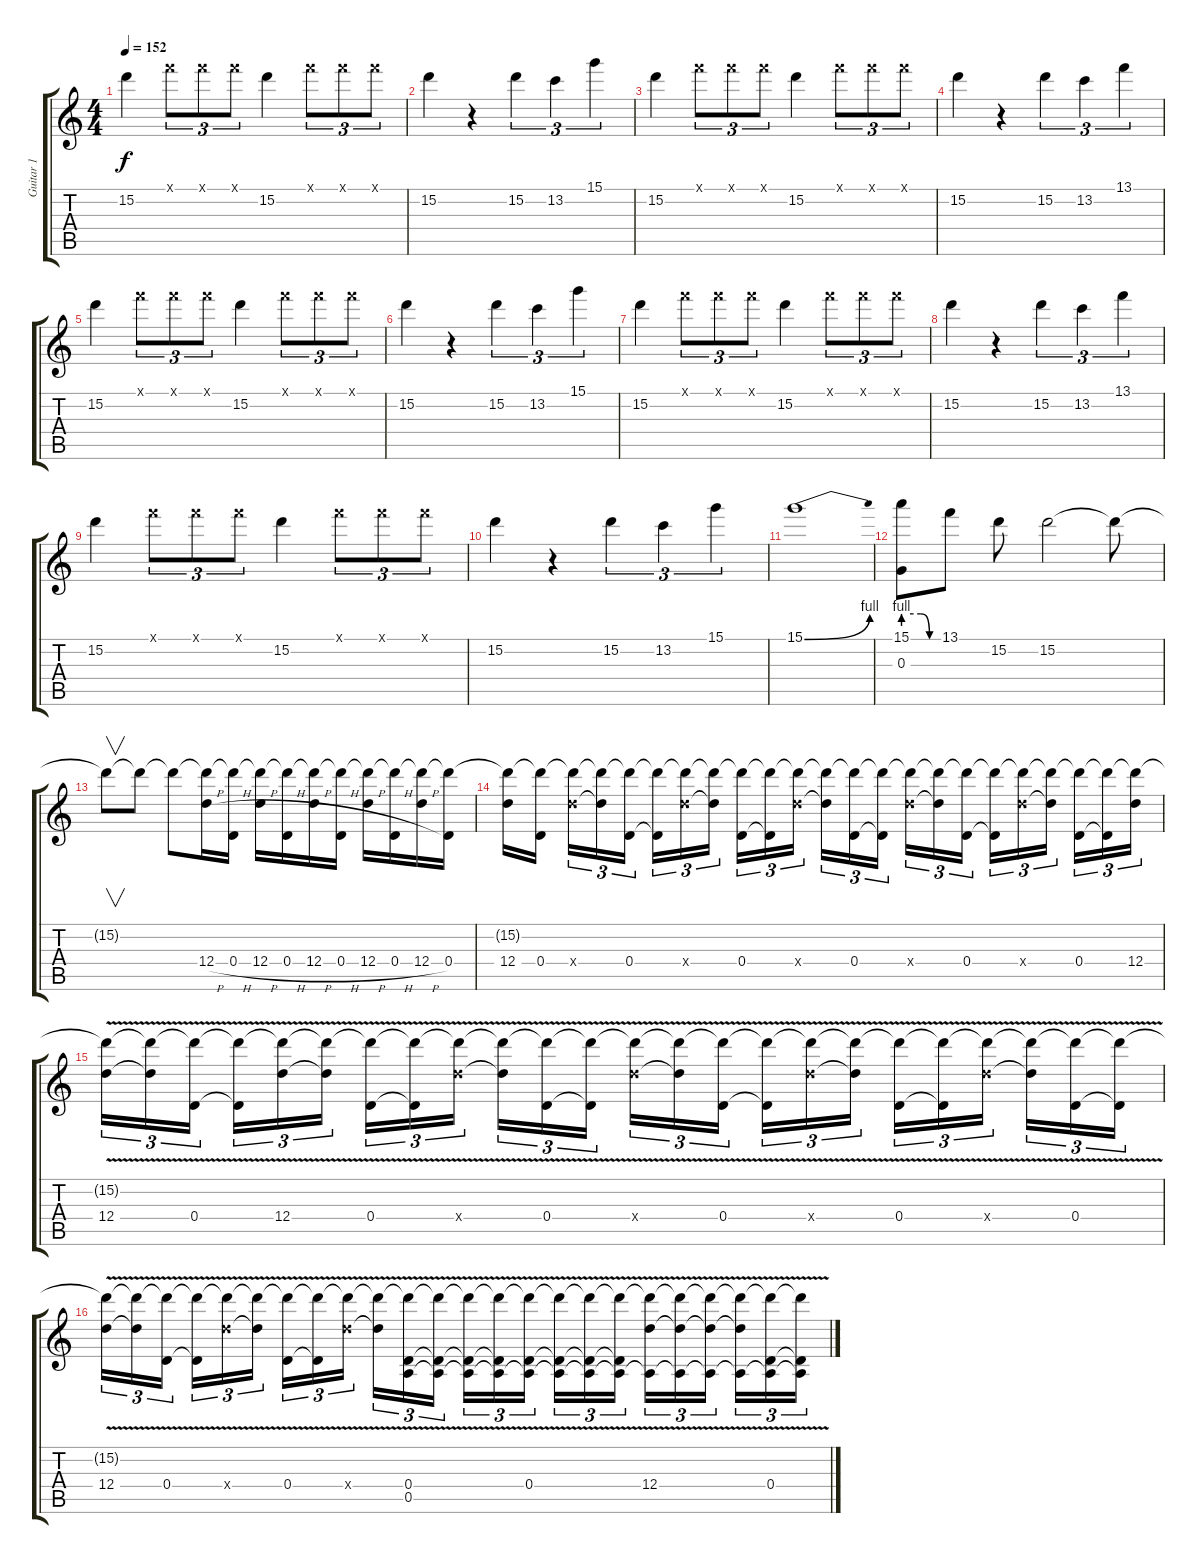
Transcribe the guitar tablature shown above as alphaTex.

\track ("Guitar 1" "Guitar 1") {instrument overdrivenguitar}
\staff {score tabs}
\tuning (E4 B3 G3 D3 A2 E2) {hide}
\ts (4 4)
\tempo 152
\clef g2
\ks c
15.2.4{dy f} 13.1{x}.8{tu (3 2)} 13.1{x}.8{tu (3 2)} 13.1{x}.8{tu (3 2)} 15.2.4 13.1{x}.8{tu (3 2)} 13.1{x}.8{tu (3 2)} 13.1{x}.8{tu (3 2)} |
15.2.4 r.4 15.2.4{tu (3 2)} 13.2.4{tu (3 2)} 15.1.4{tu (3 2)} |
15.2.4 13.1{x}.8{tu (3 2)} 13.1{x}.8{tu (3 2)} 13.1{x}.8{tu (3 2)} 15.2.4 13.1{x}.8{tu (3 2)} 13.1{x}.8{tu (3 2)} 13.1{x}.8{tu (3 2)} |
15.2.4 r.4 15.2.4{tu (3 2)} 13.2.4{tu (3 2)} 13.1.4{tu (3 2)} |
15.2.4 13.1{x}.8{tu (3 2)} 13.1{x}.8{tu (3 2)} 13.1{x}.8{tu (3 2)} 15.2.4 13.1{x}.8{tu (3 2)} 13.1{x}.8{tu (3 2)} 13.1{x}.8{tu (3 2)} |
15.2.4 r.4 15.2.4{tu (3 2)} 13.2.4{tu (3 2)} 15.1.4{tu (3 2)} |
15.2.4 13.1{x}.8{tu (3 2)} 13.1{x}.8{tu (3 2)} 13.1{x}.8{tu (3 2)} 15.2.4 13.1{x}.8{tu (3 2)} 13.1{x}.8{tu (3 2)} 13.1{x}.8{tu (3 2)} |
15.2.4 r.4 15.2.4{tu (3 2)} 13.2.4{tu (3 2)} 13.1.4{tu (3 2)} |
15.2.4 13.1{x}.8{tu (3 2)} 13.1{x}.8{tu (3 2)} 13.1{x}.8{tu (3 2)} 15.2.4 13.1{x}.8{tu (3 2)} 13.1{x}.8{tu (3 2)} 13.1{x}.8{tu (3 2)} |
15.2.4 r.4 15.2.4{tu (3 2)} 13.2.4{tu (3 2)} 15.1.4{tu (3 2)} |
15.1{be (bend 0 0 60 4)}.1 |
(15.1{be (custom 0 4 30 4 45 0 60 0)} 0.3).8 13.1.8 15.2.8 15.2.2 15.2{t}.8 |
15.2{t}.8{v} 15.2{t}.8 15.2{t}.8 (15.2{t} 12.4{h}).16 (15.2{t} 0.4{h}).16 (15.2{t} 12.4{h}).16 (15.2{t} 0.4{h}).16 (15.2{t} 12.4{h}).16 (15.2{t} 0.4{h}).16 (15.2{t} 12.4{h}).16 (15.2{t} 0.4{h}).16 (15.2{t} 12.4{h}).16 (15.2{t} 0.4).16 |
(15.2{t} 12.4).16 (15.2{t} 0.4).16{beam splitsecondary} (15.2{t} 12.4{x}).16{tu (3 2)} (15.2{t} 12.4{t}).16{tu (3 2)} (15.2{t} 0.4).16{tu (3 2)} (15.2{t} 0.4{t}).16{tu (3 2)} (15.2{t} 12.4{x}).16{tu (3 2)} (15.2{t} 12.4{t}).16{tu (3 2) beam splitsecondary} (15.2{t} 0.4).16{tu (3 2)} (15.2{t} 0.4{t}).16{tu (3 2)} (15.2{t} 12.4{x}).16{tu (3 2)} (15.2{t} 12.4{t}).16{tu (3 2)} (15.2{t} 0.4).16{tu (3 2)} (15.2{t} 0.4{t}).16{tu (3 2) beam splitsecondary} (15.2{t} 12.4{x}).16{tu (3 2)} (15.2{t} 12.4{t}).16{tu (3 2)} (15.2{t} 0.4).16{tu (3 2)} (15.2{t} 0.4{t}).16{tu (3 2)} (15.2{t} 12.4{x}).16{tu (3 2)} (15.2{t} 12.4{t}).16{tu (3 2) beam splitsecondary} (15.2{t} 0.4).16{tu (3 2)} (15.2{t} 0.4{t}).16{tu (3 2)} (15.2{t} 12.4).16{tu (3 2)} |
(15.2{v t} 12.4).16{tu (3 2)} (15.2{v t} 12.4{t}).16{tu (3 2)} (15.2{v t} 0.4).16{tu (3 2) beam splitsecondary} (15.2{v t} 0.4{t}).16{tu (3 2)} (15.2{v t} 12.4).16{tu (3 2)} (15.2{v t} 12.4{t}).16{tu (3 2)} (15.2{v t} 0.4).16{tu (3 2)} (15.2{v t} 0.4{t}).16{tu (3 2)} (15.2{v t} 12.4{x}).16{tu (3 2) beam splitsecondary} (15.2{v t} 12.4{t}).16{tu (3 2)} (15.2{v t} 0.4).16{tu (3 2)} (15.2{v t} 0.4{t}).16{tu (3 2)} (15.2{v t} 12.4{x}).16{tu (3 2)} (15.2{v t} 12.4{t}).16{tu (3 2)} (15.2{v t} 0.4).16{tu (3 2) beam splitsecondary} (15.2{v t} 0.4{t}).16{tu (3 2)} (15.2{v t} 12.4{x}).16{tu (3 2)} (15.2{v t} 12.4{t}).16{tu (3 2)} (15.2{v t} 0.4).16{tu (3 2)} (15.2{v t} 0.4{t}).16{tu (3 2)} (15.2{v t} 12.4{x}).16{tu (3 2) beam splitsecondary} (15.2{v t} 12.4{t}).16{tu (3 2)} (15.2{v t} 0.4).16{tu (3 2)} (15.2{v t} 0.4{t}).16{tu (3 2)} |
(15.2{v t} 12.4).16{tu (3 2)} (15.2{v t} 12.4{t}).16{tu (3 2)} (15.2{v t} 0.4).16{tu (3 2) beam splitsecondary} (15.2{v t} 0.4{t}).16{tu (3 2)} (15.2{v t} 12.4{x}).16{tu (3 2)} (15.2{v t} 12.4{t}).16{tu (3 2)} (15.2{v t} 0.4).16{tu (3 2)} (15.2{v t} 0.4{t}).16{tu (3 2)} (15.2{v t} 12.4{x}).16{tu (3 2) beam splitsecondary} (15.2{v t} 12.4{t}).16{tu (3 2)} (15.2{v t} 0.4 0.5).16{tu (3 2)} (15.2{v t} 0.4{t} 0.5{t}).16{tu (3 2)} (15.2{v t} 0.4{t} 0.5{t}).16{tu (3 2)} (15.2{v t} 0.4{t} 0.5{t}).16{tu (3 2)} (15.2{v t} 0.4 0.5{t}).16{tu (3 2) beam splitsecondary} (15.2{v t} 0.4{t} 0.5{t}).16{tu (3 2)} (15.2{v t} 0.4{t} 0.5{t}).16{tu (3 2)} (15.2{v t} 0.4{t} 0.5{t}).16{tu (3 2)} (15.2{v t} 12.4 0.5{t}).16{tu (3 2)} (15.2{v t} 12.4{t} 0.5{t}).16{tu (3 2)} (15.2{v t} 12.4{t} 0.5{t}).16{tu (3 2) beam splitsecondary} (15.2{v t} 12.4{t} 0.5{t}).16{tu (3 2)} (15.2{v t} 0.4 0.5{t}).16{tu (3 2)} (15.2{v t} 0.4{t} 0.5{t}).16{tu (3 2)}
